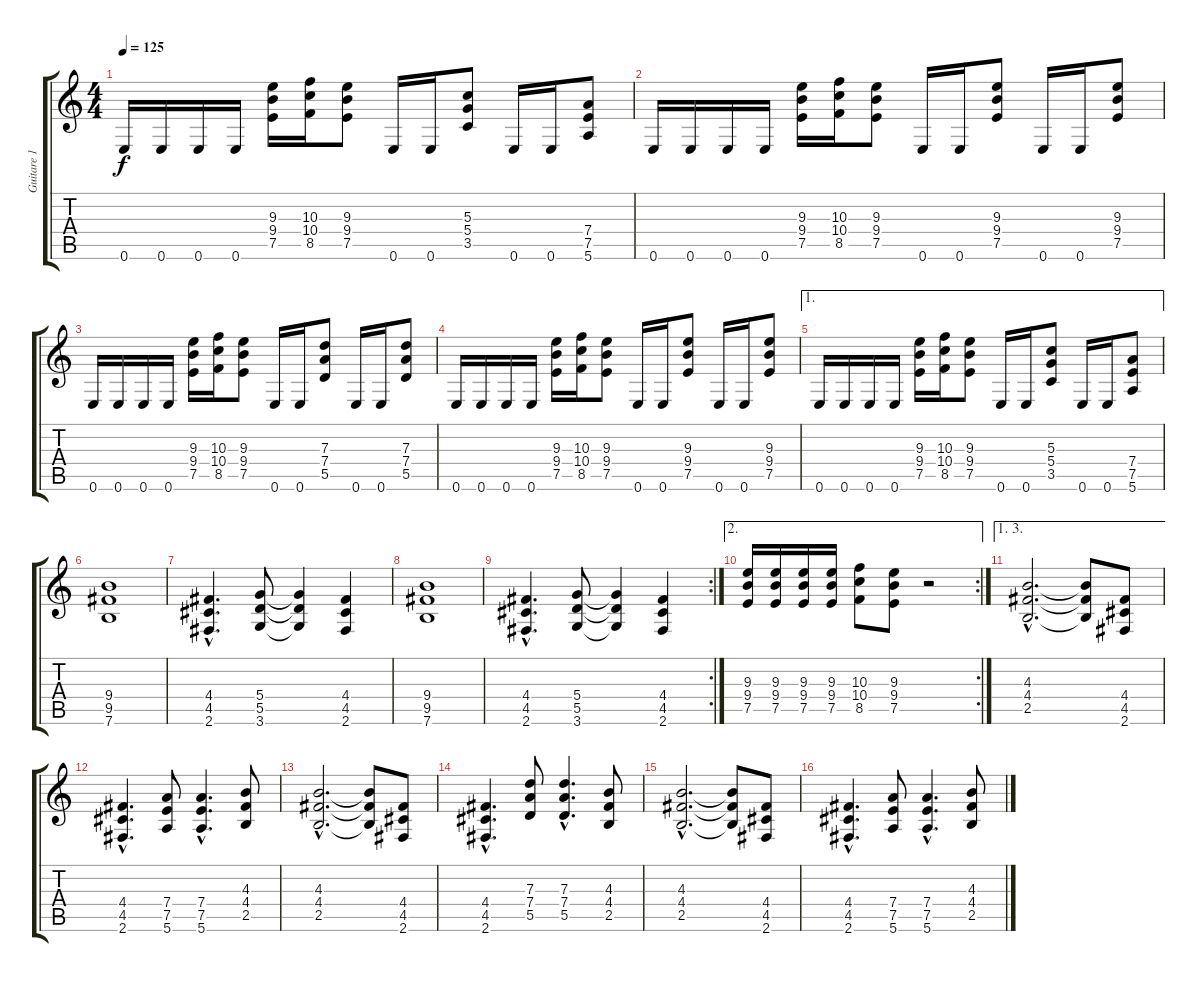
\track ("Guitare 1" "Guitare 1") {instrument distortionguitar}
\staff {score tabs}
\tuning (E4 B3 G3 D3 A2 E2) {hide}
\ts (4 4)
\tempo 125
\clef g2
\ks c
0.6.16{dy f} 0.6.16 0.6.16 0.6.16 (9.3 9.4 7.5).16 (10.3 10.4 8.5).16 (9.3 9.4 7.5).8 0.6.16 0.6.16 (5.3 5.4 3.5).8 0.6.16 0.6.16 (7.4 7.5 5.6).8 |
0.6.16 0.6.16 0.6.16 0.6.16 (9.3 9.4 7.5).16 (10.3 10.4 8.5).16 (9.3 9.4 7.5).8 0.6.16 0.6.16 (9.3 9.4 7.5).8 0.6.16 0.6.16 (9.3 9.4 7.5).8 |
0.6.16 0.6.16 0.6.16 0.6.16 (9.3 9.4 7.5).16 (10.3 10.4 8.5).16 (9.3 9.4 7.5).8 0.6.16 0.6.16 (7.3 7.4 5.5).8 0.6.16 0.6.16 (7.3 7.4 5.5).8 |
0.6.16 0.6.16 0.6.16 0.6.16 (9.3 9.4 7.5).16 (10.3 10.4 8.5).16 (9.3 9.4 7.5).8 0.6.16 0.6.16 (9.3 9.4 7.5).8 0.6.16 0.6.16 (9.3 9.4 7.5).8 |
\ae 1
0.6.16 0.6.16 0.6.16 0.6.16 (9.3 9.4 7.5).16 (10.3 10.4 8.5).16 (9.3 9.4 7.5).8 0.6.16 0.6.16 (5.3 5.4 3.5).8 0.6.16 0.6.16 (7.4 7.5 5.6).8 |
(9.4 9.5 7.6).1 |
(4.4{hac} 4.5{hac} 2.6{hac}).4{d} (5.4 5.5 3.6).8 (5.4{t} 5.5{t} 3.6{t}).4 (4.4 4.5 2.6).4 |
(9.4 9.5 7.6).1 |
\rc 2
(4.4{hac} 4.5{hac} 2.6{hac}).4{d} (5.4 5.5 3.6).8 (5.4{t} 5.5{t} 3.6{t}).4 (4.4 4.5 2.6).4 |
\ae 2
\rc 2
(9.3 9.4 7.5).16 (9.3 9.4 7.5).16 (9.3 9.4 7.5).16 (9.3 9.4 7.5).16 (10.3 10.4 8.5).8 (9.3 9.4 7.5).8 r.2 |
\ae (1 3)
(4.3{hac} 4.4{hac} 2.5{hac}).2{d} (4.3{t} 4.4{t} 2.5{t}).8 (4.4 4.5 2.6).8 |
(4.4{hac} 4.5{hac} 2.6{hac}).4{d} (7.4 7.5 5.6).8 (7.4{hac} 7.5{hac} 5.6{hac}).4{d} (4.3 4.4 2.5).8 |
(4.3{hac} 4.4{hac} 2.5{hac}).2{d} (4.3{t} 4.4{t} 2.5{t}).8 (4.4 4.5 2.6).8 |
(4.4{hac} 4.5{hac} 2.6{hac}).4{d} (7.3 7.4 5.5).8 (7.3{hac} 7.4{hac} 5.5{hac}).4{d} (4.3 4.4 2.5).8 |
(4.3{hac} 4.4{hac} 2.5{hac}).2{d} (4.3{t} 4.4{t} 2.5{t}).8 (4.4 4.5 2.6).8 |
(4.4{hac} 4.5{hac} 2.6{hac}).4{d} (7.4 7.5 5.6).8 (7.4{hac} 7.5{hac} 5.6{hac}).4{d} (4.3 4.4 2.5).8
